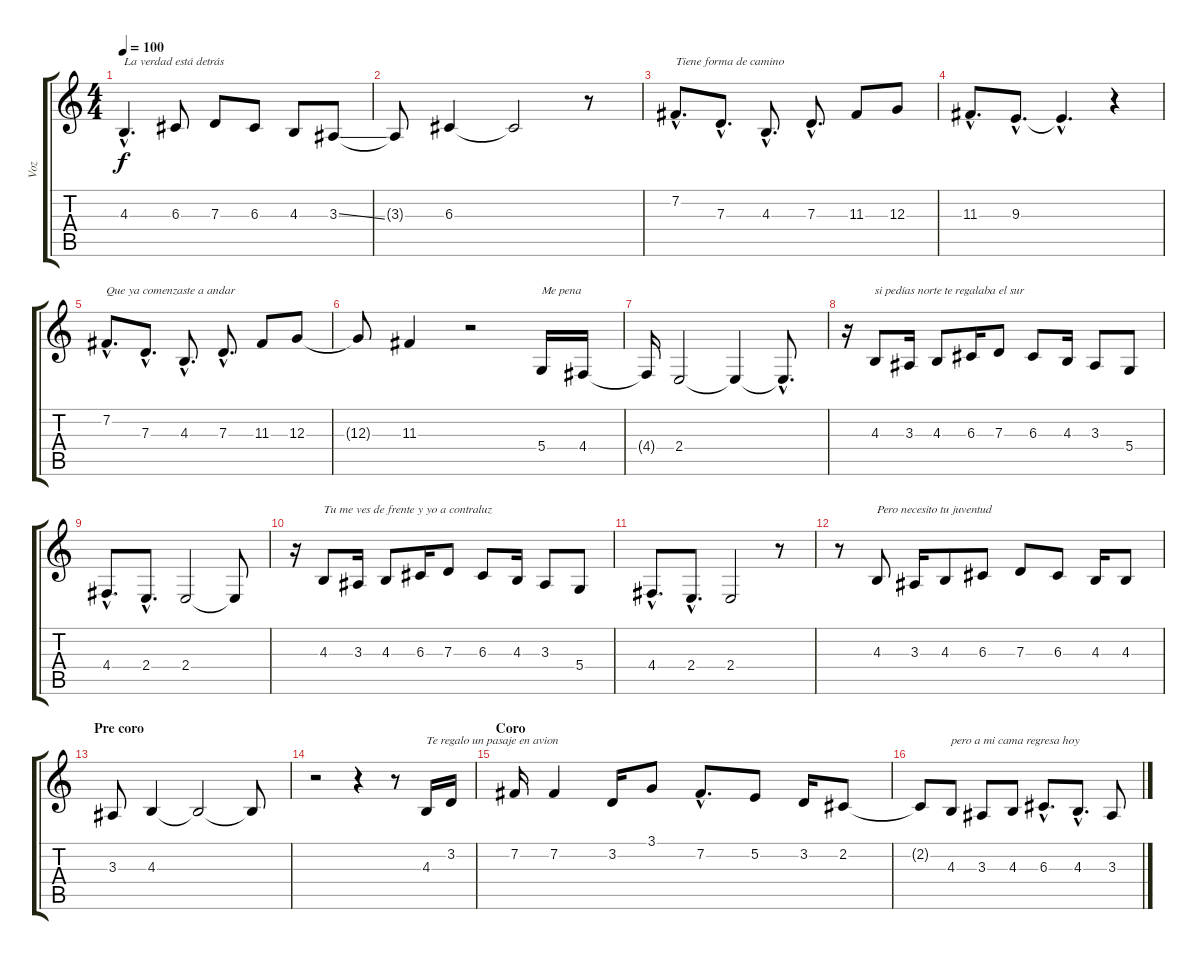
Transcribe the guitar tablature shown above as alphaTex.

\track ("Voz" "Voz") {instrument cello}
\staff {score tabs}
\tuning (E4 B3 G3 D3 A2 E2) {hide}
\ts (4 4)
\tempo 100
\clef g2
\ks c
4.3{hac}.4{d txt "La verdad está detrás" dy f} 6.3.8 7.3.8 6.3.8 4.3.8 3.3{ss}.8 |
3.3{t}.8 6.3.4 6.3{t}.2 r.8 |
7.2{hac}.8{d txt "Tiene forma de camino"} 7.3{hac}.8{d} 4.3{hac}.8{d} 7.3{hac}.8{d} 11.3.8 12.3.8 |
11.3{hac}.8{d} 9.3{hac}.8{d} 9.3{hac t}.4{d} r.4 |
7.2{hac}.8{d txt "Que ya comenzaste a andar"} 7.3{hac}.8{d} 4.3{hac}.8{d} 7.3{hac}.8{d} 11.3.8 12.3.8 |
12.3{t}.8 11.3.4 r.2 5.4.16{txt "Me pena"} 4.4.16 |
4.4{t}.16 2.4.2 2.4{t}.4 2.4{hac t}.8{d} |
r.16 4.3.8{txt "si pedías norte te regalaba el sur"} 3.3.16 4.3.8 6.3.16 7.3.8 6.3.8 4.3.16 3.3.8 5.4.8 |
4.4{hac}.8{d} 2.4{hac}.8{d} 2.4.2 2.4{t}.8 |
r.16 4.3.8{txt "Tu me ves de frente y yo a contraluz"} 3.3.16 4.3.8 6.3.16 7.3.8 6.3.8 4.3.16 3.3.8 5.4.8 |
4.4{hac}.8{d} 2.4{hac}.8{d} 2.4.2 r.8 |
r.8 4.3.8{txt "Pero necesito tu juventud"} 3.3.16 4.3.8 6.3.8 7.3.8 6.3.8 4.3.16 4.3.8 |
\section ("" "Pre coro")
3.3.8 4.3.4 4.3{t}.2 4.3{t}.8 |
r.2 r.4 r.8 4.3.16{txt "Te regalo un pasaje en avion"} 3.2.16 |
\section ("" "Coro")
7.2.16 7.2.4 3.2.16 3.1.8 7.2{hac}.8{d} 5.2.8 3.2.16 2.2.8 |
2.2{t}.8 4.3.8{txt "pero a mi cama regresa hoy"} 3.3.8 4.3.8 6.3{hac}.8{d} 4.3{hac}.8{d} 3.3.8
